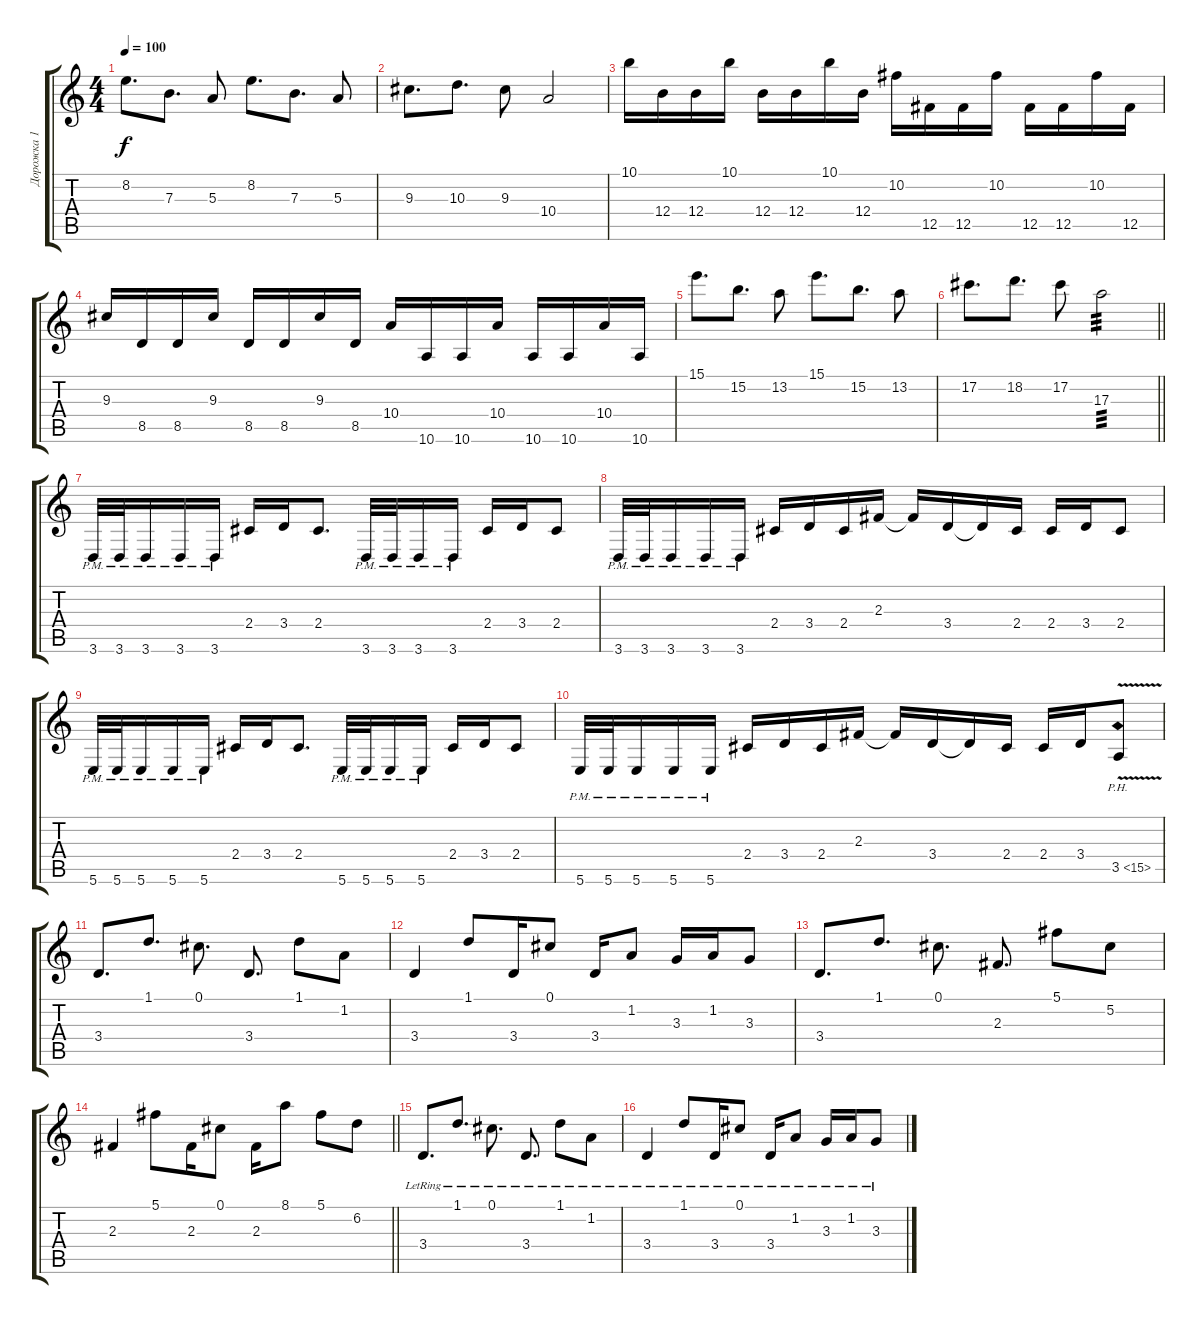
\track ("Дорожка 1" "Дорожка 1") {instrument distortionguitar}
\staff {score tabs}
\tuning (Db4 Ab3 E3 B2 Gb2 B1) {hide}
\ts (4 4)
\tempo 100
\clef g2
\ks c
8.2.8{d dy f} 7.3.8{d} 5.3.8 8.2.8{d} 7.3.8{d} 5.3.8 |
9.3.8{d} 10.3.8{d} 9.3.8 10.4.2 |
10.1.16 12.4.16 12.4.16 10.1.16 12.4.16 12.4.16 10.1.16 12.4.16 10.2.16 12.5.16 12.5.16 10.2.16 12.5.16 12.5.16 10.2.16 12.5.16 |
9.3.16 8.5.16 8.5.16 9.3.16 8.5.16 8.5.16 9.3.16 8.5.16 10.4.16 10.6.16 10.6.16 10.4.16 10.6.16 10.6.16 10.4.16 10.6.16 |
15.1.8{d} 15.2.8{d} 13.2.8 15.1.8{d} 15.2.8{d} 13.2.8 |
\barLineRight lightlight
17.2.8{d} 18.2.8{d} 17.2.8 17.3.2{tp 3} |
3.6{pm}.32 3.6{pm}.32 3.6{pm}.16 3.6{pm}.16 3.6{pm}.16 2.4.16 3.4.16 2.4.8{d} 3.6{pm}.32 3.6{pm}.32 3.6{pm}.16 3.6{pm}.16 2.4.16 3.4.16 2.4.8 |
3.6{pm}.32 3.6{pm}.32 3.6{pm}.16 3.6{pm}.16 3.6{pm}.16 2.4.16 3.4.16 2.4.16 2.3.16 2.3{t}.16 3.4.16 3.4{t}.16 2.4.16 2.4.16 3.4.16 2.4.8 |
5.6{pm}.32 5.6{pm}.32 5.6{pm}.16 5.6{pm}.16 5.6{pm}.16 2.4.16 3.4.16 2.4.8{d} 5.6{pm}.32 5.6{pm}.32 5.6{pm}.16 5.6{pm}.16 2.4.16 3.4.16 2.4.8 |
5.6{pm}.32 5.6{pm}.32 5.6{pm}.16 5.6{pm}.16 5.6{pm}.16 2.4.16 3.4.16 2.4.16 2.3.16 2.3{t}.16 3.4.16 3.4{t}.16 2.4.16 2.4.16 3.4.16 3.5{ph 12 v}.8 |
3.4.8{d} 1.1.8{d} 0.1.8{d} 3.4.8{d} 1.1.8 1.2.8 |
3.4.4 1.1.8 3.4.16 0.1.8 3.4.16 1.2.8 3.3.16 1.2.16 3.3.8 |
3.4.8{d} 1.1.8{d} 0.1.8{d} 2.3.8{d} 5.1.8 5.2.8 |
\barLineRight lightlight
2.3.4 5.1.8 2.3.16 0.1.8 2.3.16 8.1.8 5.1.8 6.2.8 |
3.4{lr}.8{d instrument electricguitarclean} 1.1{lr}.8{d} 0.1{lr}.8{d} 3.4{lr}.8{d} 1.1{lr}.8 1.2{lr}.8 |
3.4{lr}.4 1.1{lr}.8 3.4{lr}.16 0.1{lr}.8 3.4{lr}.16 1.2{lr}.8 3.3{lr}.16 1.2{lr}.16 3.3{lr}.8
